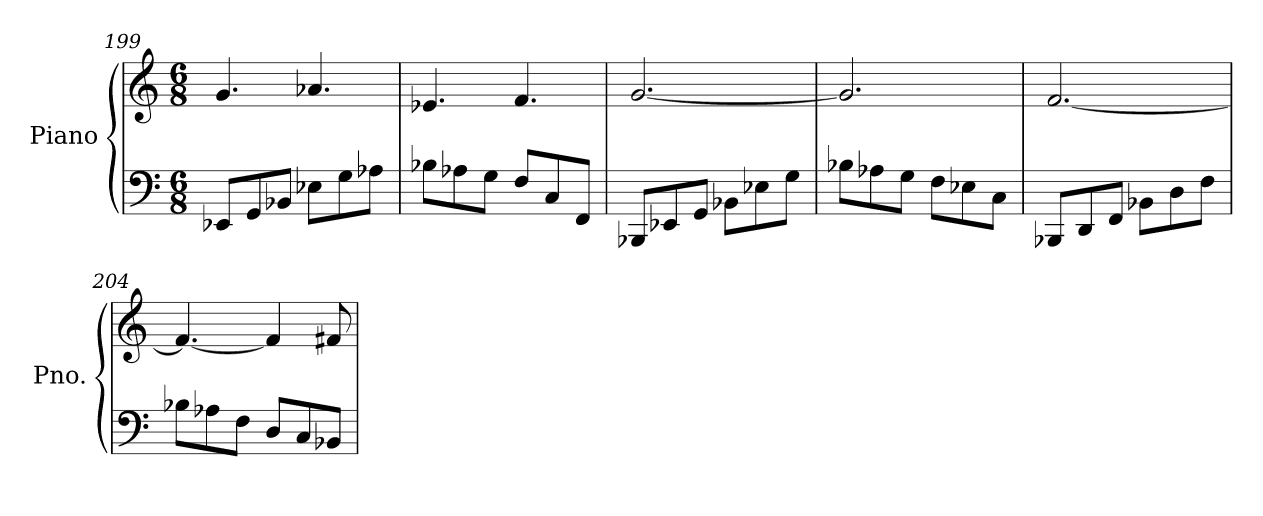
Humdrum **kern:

**kern	**kern
*part1	*part1
*staff2	*staff1
*I"Piano	*
*I'Pno.	*
!!LO:LB:g=z
*clefF4	*clefG2
*k[]	*k[]
*M6/8	*M6/8
=199	=199
8EE-X/L	4.g/
8GG/	.
8BB-X/J	.
8E-X\L	4.a-X/
8G\	.
8A-X\J	.
=200	=200
8B-X\L	4.e-X/
8A-X\	.
8G\J	.
8F/L	4.f/
8C/	.
8FF/J	.
=201	=201
8BBB-X/L	[2.g/
8EE-X/	.
8GG/J	.
8BB-X\L	.
8E-X\	.
8G\J	.
=202	=202
8B-X\L	2.g/]
8A-X\	.
8G\J	.
8F\L	.
8E-X\	.
8C\J	.
=203	=203
8BBB-X/L	[2.f/
8DD/	.
8FF/J	.
8BB-X\L	.
8D\	.
8F\J	.
=204	=204
8B-X\L	4.f/_
8A-X\	.
8F\J	.
8D/L	4f/]
8C/	.
8BB-X/J	8f#X/
=	=
*-	*-
